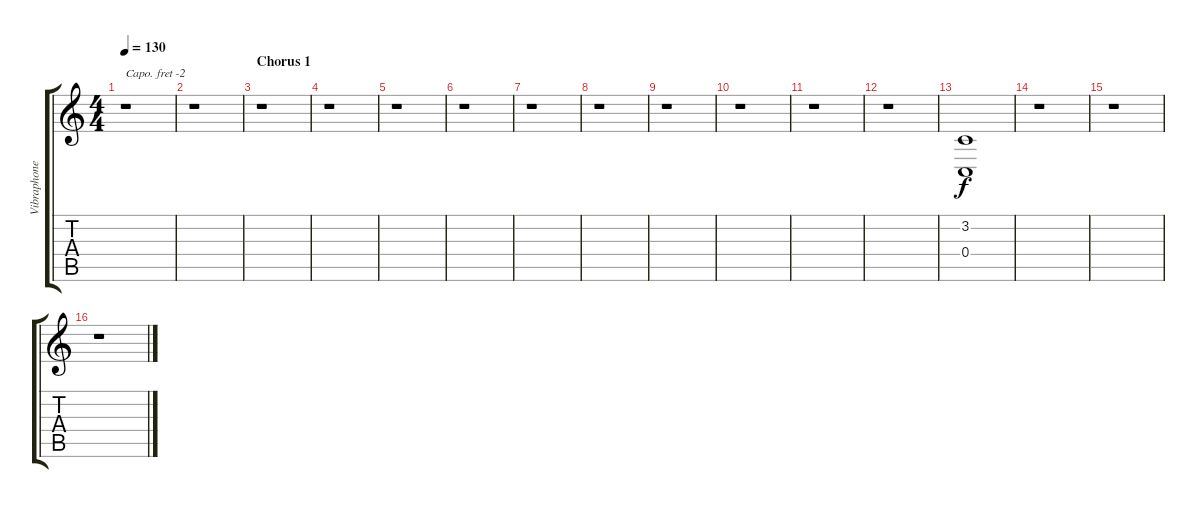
\track ("Vibraphone" "Vibraphone") {instrument vibraphone}
\staff {score tabs}
\capo -2
\tuning (E4 B3 G3 D3 A2 D2) {hide}
\ts (4 4)
\tempo 130
\clef g2
\ks c
r.1{dy f} |
r.1 |
\section ("" "Chorus 1")
r.1 |
r.1 |
r.1 |
r.1 |
r.1 |
r.1 |
r.1 |
r.1 |
r.1 |
r.1 |
(3.2 0.4).1 |
r.1 |
r.1 |
r.1
